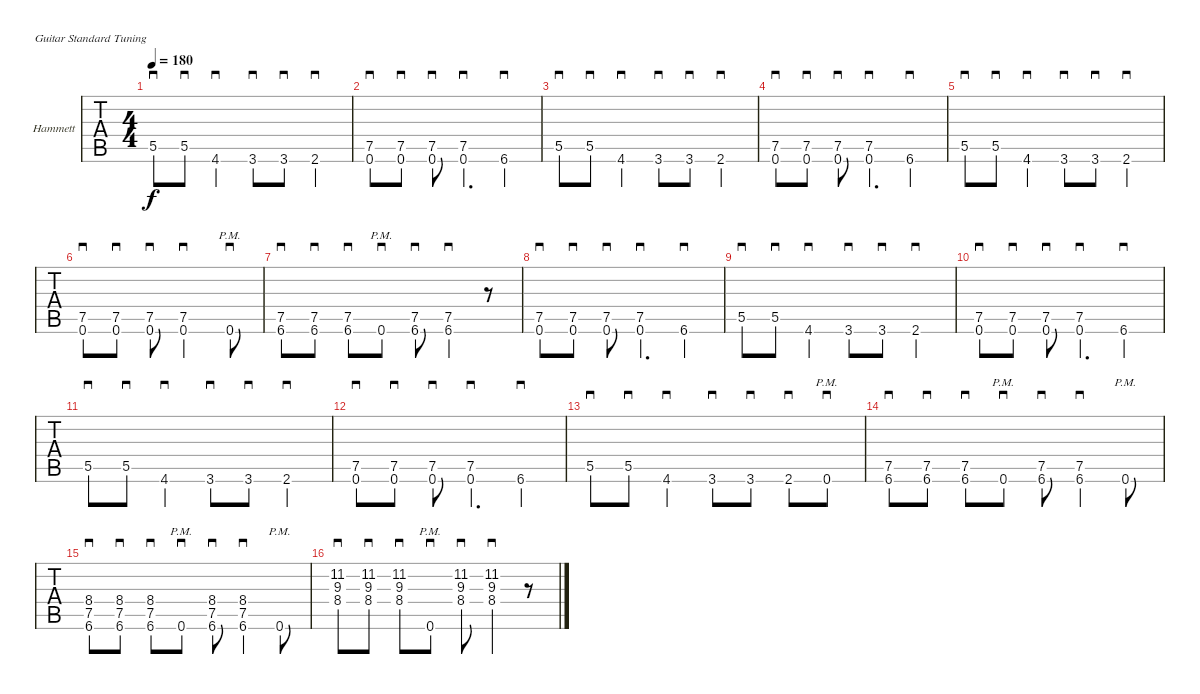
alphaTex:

\bracketExtendMode groupsimilarinstruments
\firstSystemTrackNameOrientation horizontal
\otherSystemsTrackNameOrientation horizontal
\track ("Guitar 2" "Hammett") {instrument overdrivenguitar}
\staff {tabs}
\tuning (E4 B3 G3 D3 A2 E2)
\ts (4 4)
\tempo 180
\clef g2
\ks c
5.5.8{sd dy f} 5.5.8{sd} 4.6.4{sd} 3.6.8{sd} 3.6.8{sd} 2.6.4{sd} |
(7.5 0.6).8{sd} (7.5 0.6).8{sd} (7.5 0.6).8{sd} (7.5 0.6).4{d sd} 6.6.4{sd} |
5.5.8{sd} 5.5.8{sd} 4.6.4{sd} 3.6.8{sd} 3.6.8{sd} 2.6.4{sd} |
(7.5 0.6).8{sd} (7.5 0.6).8{sd} (7.5 0.6).8{sd} (7.5 0.6).4{d sd} 6.6.4{sd} |
5.5.8{sd} 5.5.8{sd} 4.6.4{sd} 3.6.8{sd} 3.6.8{sd} 2.6.4{sd} |
(7.5 0.6).8{sd} (7.5 0.6).8{sd} (7.5 0.6).8{sd} (7.5 0.6).2{sd} 0.6{pm}.8{sd} |
(7.5 6.6).8{sd} (7.5 6.6).8{sd} (7.5 6.6).8{sd} 0.6{pm}.8{sd} (7.5 6.6).8{sd} (7.5{st} 6.6{st}).4{sd} r.8 |
(7.5 0.6).8{sd} (7.5 0.6).8{sd} (7.5 0.6).8{sd} (7.5 0.6).4{d sd} 6.6.4{sd} |
5.5.8{sd} 5.5.8{sd} 4.6.4{sd} 3.6.8{sd} 3.6.8{sd} 2.6.4{sd} |
(7.5 0.6).8{sd} (7.5 0.6).8{sd} (7.5 0.6).8{sd} (7.5 0.6).4{d sd} 6.6.4{sd} |
5.5.8{sd} 5.5.8{sd} 4.6.4{sd} 3.6.8{sd} 3.6.8{sd} 2.6.4{sd} |
(7.5 0.6).8{sd} (7.5 0.6).8{sd} (7.5 0.6).8{sd} (7.5 0.6).4{d sd} 6.6.4{sd} |
5.5.8{sd} 5.5.8{sd} 4.6.4{sd} 3.6.8{sd} 3.6.8{sd} 2.6.8{sd} 0.6{pm}.8{sd} |
(7.5 6.6).8{sd} (7.5 6.6).8{sd} (7.5 6.6).8{sd} 0.6{pm}.8{sd} (7.5 6.6).8{sd} (7.5{st} 6.6{st}).4{sd} 0.6{pm}.8 |
(8.4 7.5 6.6).8{sd} (8.4 7.5 6.6).8{sd} (8.4 7.5 6.6).8{sd} 0.6{pm}.8{sd} (8.4 7.5 6.6).8{sd} (8.4{st} 7.5{st} 6.6{st}).4{sd} 0.6{pm}.8 |
(11.2 9.3 8.4).8{sd} (11.2 9.3 8.4).8{sd} (11.2 9.3 8.4).8{sd} 0.6{pm}.8{sd} (11.2 9.3 8.4).8{sd} (11.2{st} 9.3{st} 8.4{st}).4{sd} r.8
